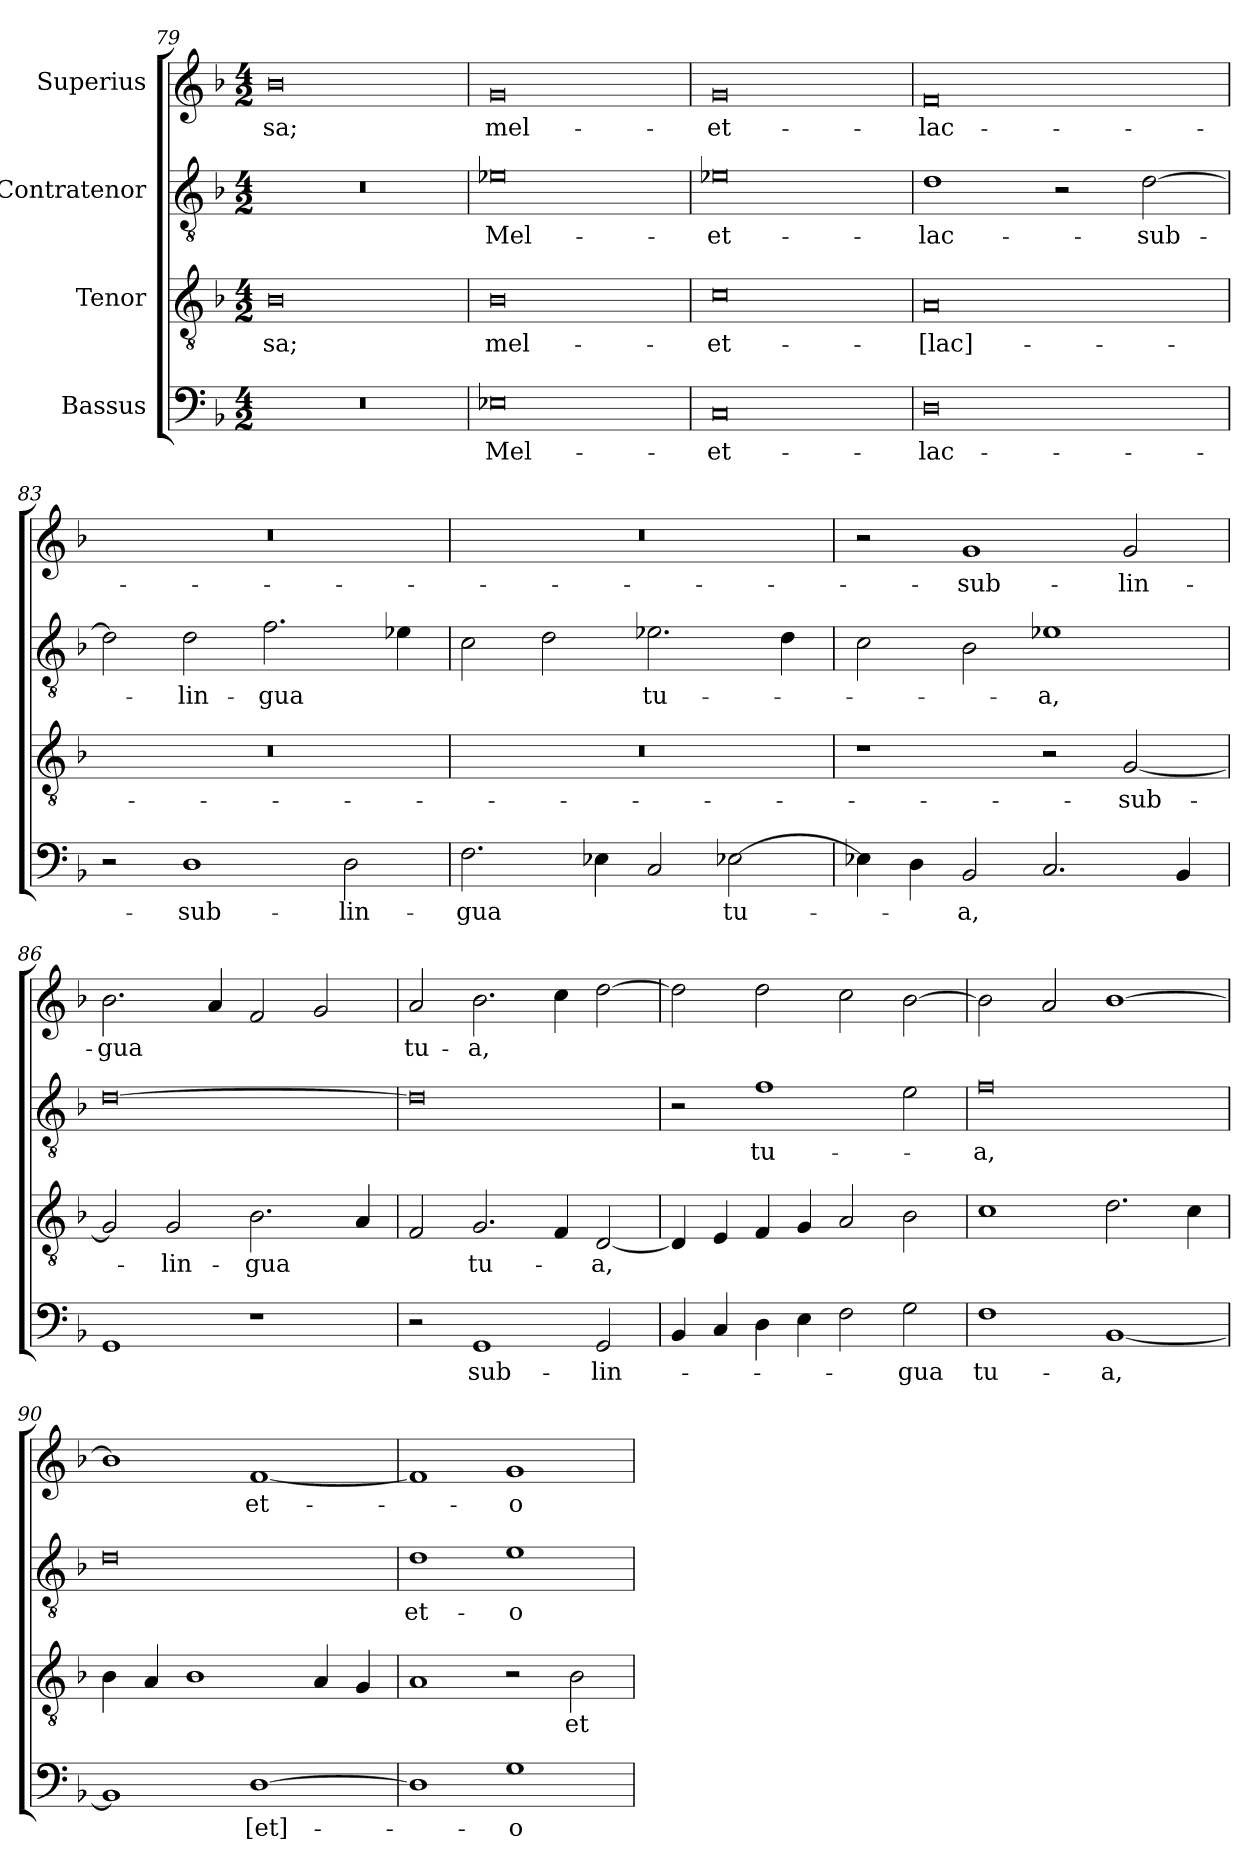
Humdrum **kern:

**kern	**text	**kern	**text	**kern	**text	**kern	**text
*part4	*part4	*part3	*part3	*part2	*part2	*part1	*part1
*staff4	*staff4	*staff3	*staff3	*staff2	*staff2	*staff1	*staff1
*I"Bassus	*	*I"Tenor	*	*I"Contratenor	*	*I"Superius	*
*clefF4	*	*clefGv2	*	*clefGv2	*	*clefG2	*
*k[b-]	*	*k[b-]	*	*k[b-]	*	*k[b-]	*
*M4/2	*	*M4/2	*	*M4/2	*	*M4/2	*
=79	=79	=79	=79	=79	=79	=79	=79
0r	.	0B-\	-sa;	0r	.	0b-\	-sa;
=80	=80	=80	=80	=80	=80	=80	=80
0E-X\	Mel-	0B-\	mel-	0e-X\	Mel-	0g/	mel-
=81	=81	=81	=81	=81	=81	=81	=81
0C/	et-	0c\	et-	0e-X\	et-	0g/	et-
=82	=82	=82	=82	=82	=82	=82	=82
0D\	lac-	0A/	[lac]-	1d\	lac-	0f/	lac-
.	.	.	.	2r	.	.	.
.	.	.	.	[2d\	sub-	.	.
=83	=83	=83	=83	=83	=83	=83	=83
2r	.	0r	.	2d\]	.	0r	.
1D\	sub-	.	.	2d\	lin-	.	.
.	.	.	.	2.f\	-gua	.	.
2D\	lin-	.	.	.	.	.	.
.	.	.	.	4e-X\	.	.	.
=84	=84	=84	=84	=84	=84	=84	=84
2.F\	-gua	0r	.	2c\	.	0r	.
.	.	.	.	2d\	.	.	.
4E-X\	.	.	.	.	.	.	.
2C/	.	.	.	2.e-X\	tu-	.	.
[2E-X\	tu-	.	.	.	.	.	.
.	.	.	.	4d\	.	.	.
=85	=85	=85	=85	=85	=85	=85	=85
4E-X\]	.	1r	.	2c\	.	2r	.
4D\	.	.	.	.	.	.	.
2BB-/	-a,	.	.	2B-\	.	1g/	sub-
2.C/	.	2r	.	1e-X\	-a,	.	.
.	.	[2G/	sub-	.	.	2g/	lin-
4BB-/	.	.	.	.	.	.	.
=86	=86	=86	=86	=86	=86	=86	=86
1GG/	.	2G/]	.	[0d\	.	2.b-\	-gua
.	.	2G/	lin-	.	.	.	.
.	.	.	.	.	.	4a/	.
1r	.	2.B-\	-gua	.	.	2f/	.
.	.	.	.	.	.	2g/	.
.	.	4A/	.	.	.	.	.
=87	=87	=87	=87	=87	=87	=87	=87
2r	.	2F/	.	0d\]	.	2a/	tu-
1GG/	sub-	2.G/	tu-	.	.	2.b-\	-a,
.	.	4F/	.	.	.	4cc\	.
2GG/	lin-	[2D/	-a,	.	.	[2dd\	.
=88	=88	=88	=88	=88	=88	=88	=88
4BB-/	.	4D/]	.	2r	.	2dd\]	.
4C/	.	4E/	.	.	.	.	.
4D\	.	4F/	.	1f\	tu-	2dd\	.
4E\	.	4G/	.	.	.	.	.
2F\	.	2A/	.	.	.	2cc\	.
2G\	-gua	2B-\	.	2e\	.	[2b-\	.
=89	=89	=89	=89	=89	=89	=89	=89
1F\	tu-	1c\	.	0f\	-a,	2b-\]	.
.	.	.	.	.	.	2a/	.
[1BB-/	-a,	2.d\	.	.	.	[1b-\	.
.	.	4c\	.	.	.	.	.
=90	=90	=90	=90	=90	=90	=90	=90
1BB-/]	.	4B-\	.	0d\	.	1b-\]	.
.	.	4A/	.	.	.	.	.
.	.	1B-\	.	.	.	.	.
[1D\	[et]-	.	.	.	.	[1f/	et-
.	.	4A/	.	.	.	.	.
.	.	4G/	.	.	.	.	.
=91	=91	=91	=91	=91	=91	=91	=91
1D\]	.	1A/	.	1d\	et-	1f/]	.
1G\	o-	2r	.	1e\	o-	1g/	o-
.	.	2B-\	et-	.	.	.	.
=	=	=	=	=	=	=	=
*-	*-	*-	*-	*-	*-	*-	*-
